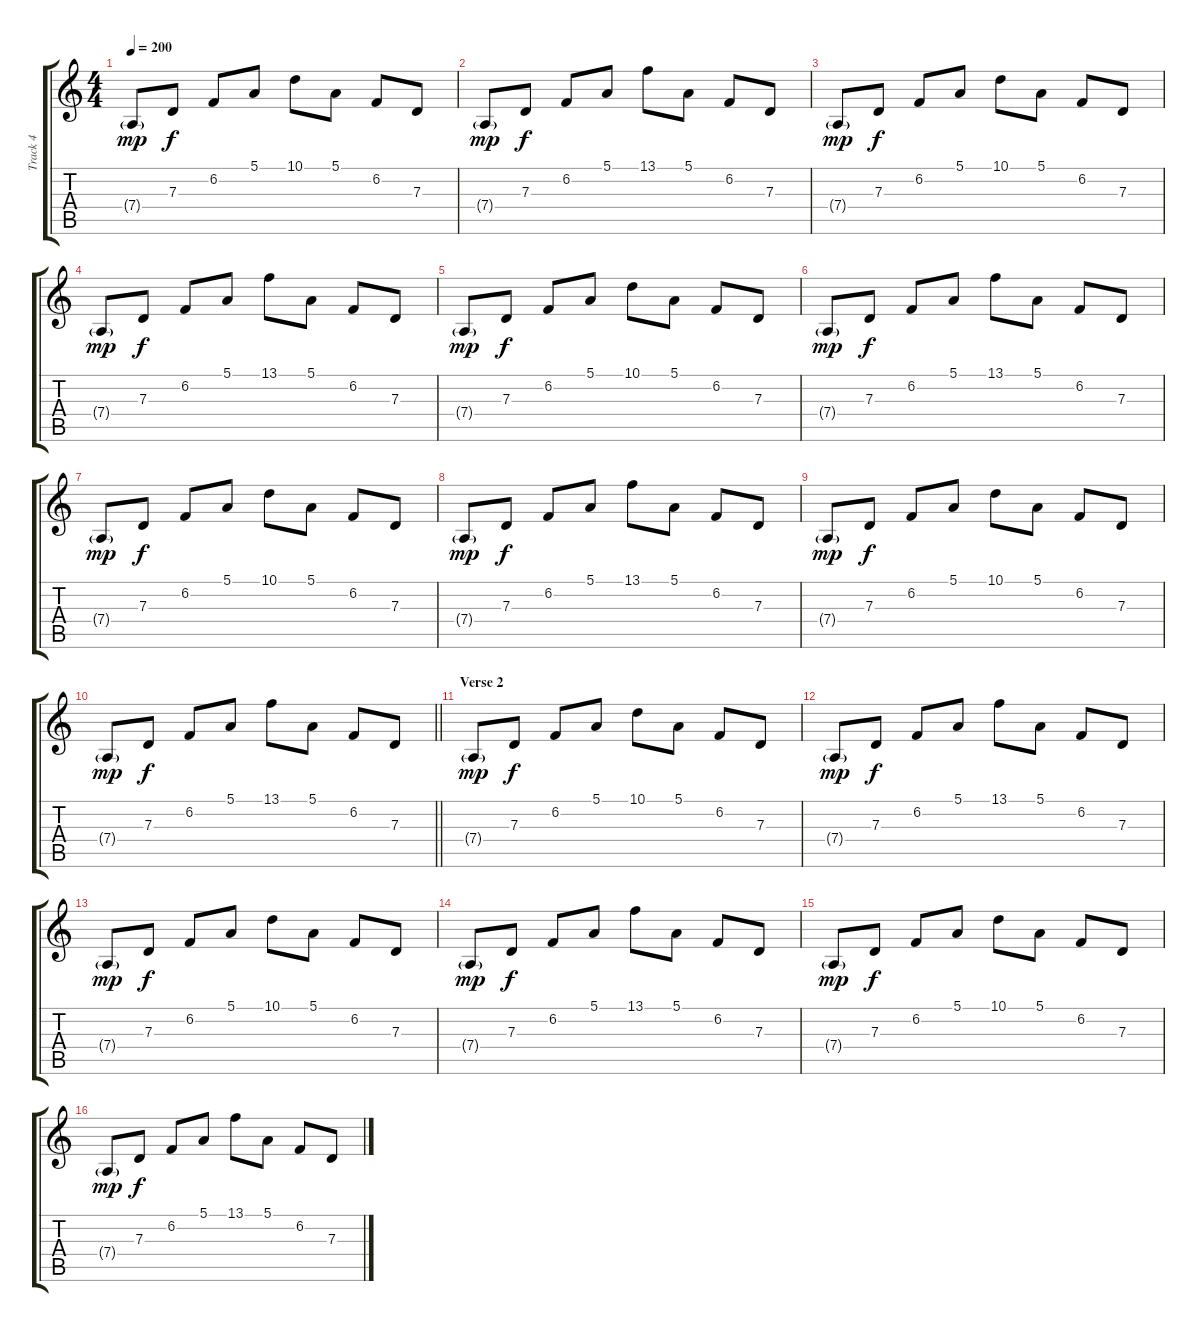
\track ("Track 4" "Track 4") {instrument lead3calliope}
\staff {score tabs}
\tuning (E4 B3 G3 D3 A2 E2) {hide}
\ts (4 4)
\tempo 200
\clef g2
\ks c
7.4{g}.8{dy mp instrument frenchhorn} 7.3.8{dy f} 6.2.8 5.1.8 10.1.8 5.1.8 6.2.8 7.3.8 |
7.4{g}.8{dy mp instrument flute} 7.3.8{dy f} 6.2.8 5.1.8 13.1.8 5.1.8 6.2.8 7.3.8 |
7.4{g}.8{dy mp instrument frenchhorn} 7.3.8{dy f} 6.2.8 5.1.8 10.1.8 5.1.8 6.2.8 7.3.8 |
7.4{g}.8{dy mp instrument flute} 7.3.8{dy f} 6.2.8 5.1.8 13.1.8 5.1.8 6.2.8 7.3.8 |
7.4{g}.8{dy mp instrument frenchhorn} 7.3.8{dy f} 6.2.8 5.1.8 10.1.8 5.1.8 6.2.8 7.3.8 |
7.4{g}.8{dy mp instrument flute} 7.3.8{dy f} 6.2.8 5.1.8 13.1.8 5.1.8 6.2.8 7.3.8 |
7.4{g}.8{dy mp instrument frenchhorn} 7.3.8{dy f} 6.2.8 5.1.8 10.1.8 5.1.8 6.2.8 7.3.8 |
7.4{g}.8{dy mp instrument flute} 7.3.8{dy f} 6.2.8 5.1.8 13.1.8 5.1.8 6.2.8 7.3.8 |
7.4{g}.8{dy mp instrument frenchhorn} 7.3.8{dy f} 6.2.8 5.1.8 10.1.8 5.1.8 6.2.8 7.3.8 |
\barLineRight lightlight
7.4{g}.8{dy mp instrument flute} 7.3.8{dy f} 6.2.8 5.1.8 13.1.8 5.1.8 6.2.8 7.3.8 |
\section ("" "Verse 2")
7.4{g}.8{dy mp volume 10 balance 0 instrument frenchhorn} 7.3.8{dy f} 6.2.8 5.1.8 10.1.8 5.1.8 6.2.8 7.3.8 |
7.4{g}.8{dy mp instrument flute} 7.3.8{dy f} 6.2.8 5.1.8 13.1.8 5.1.8 6.2.8 7.3.8 |
7.4{g}.8{dy mp instrument frenchhorn} 7.3.8{dy f} 6.2.8 5.1.8 10.1.8 5.1.8 6.2.8 7.3.8 |
7.4{g}.8{dy mp instrument flute} 7.3.8{dy f} 6.2.8 5.1.8 13.1.8 5.1.8 6.2.8 7.3.8 |
7.4{g}.8{dy mp instrument frenchhorn} 7.3.8{dy f} 6.2.8 5.1.8 10.1.8 5.1.8 6.2.8 7.3.8 |
7.4{g}.8{dy mp instrument flute} 7.3.8{dy f} 6.2.8 5.1.8 13.1.8 5.1.8 6.2.8 7.3.8
